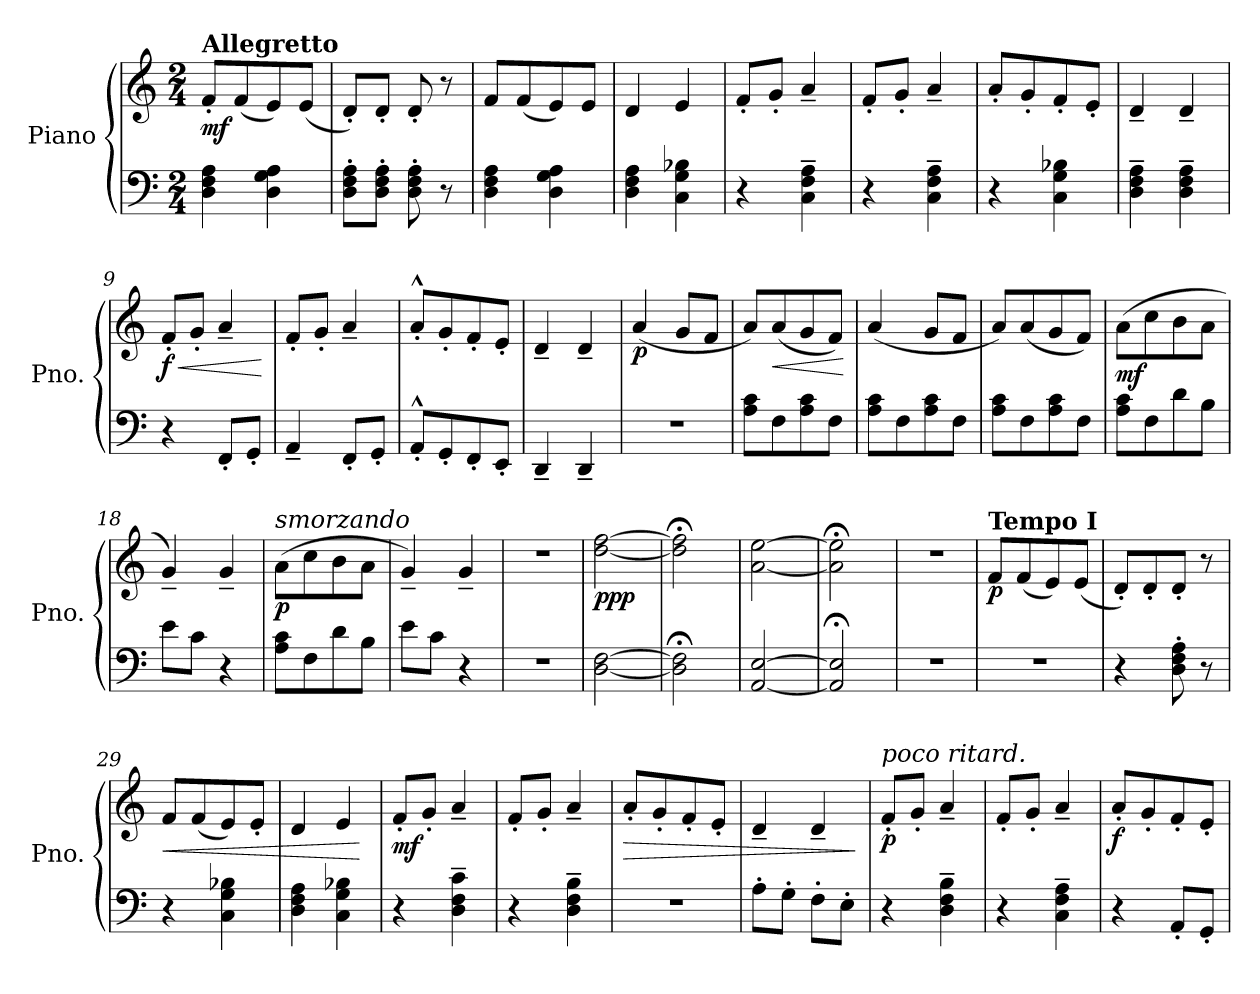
**kern	**kern	**dynam
*part1	*part1	*part1
*staff2	*staff1	*staff1/2
*I"Piano	*	*
*I'Pno.	*	*
*clefF4	*clefG2	*
*k[]	*k[]	*
*M2/4	*M2/4	*
*MM120	*MM120	*
=1	=1	=1
!	!LO:TX:a:B:t=Allegretto	!
!	!	!LO:DY:b
4D\ 4F\ 4A\	8f'/L	mf
.	(8f/	.
4D\ 4G\ 4A\	8e/)	.
.	(8e/J	.
=2	=2	=2
8D\' 8F\' 8A\'L	8d'/L)	.
8D\' 8F\' 8A\'J	8d'/J	.
8D\' 8F\' 8A\'	8d'/	.
8r	8r	.
=3	=3	=3
4D\ 4F\ 4A\	8f/L	.
.	(8f/	.
4D\ 4G\ 4A\	8e/)	.
.	8e/J	.
=4	=4	=4
4D\ 4F\ 4A\	4d/	.
4C\ 4G\ 4B-X\	4e/	.
=5	=5	=5
4r	8f'/L	.
.	8g'/J	.
4C\~ 4F\~ 4A\~	4a~/	.
=6	=6	=6
4r	8f'/L	.
.	8g'/J	.
4C\~ 4F\~ 4A\~	4a~/	.
!!LO:LB:g=z
=7	=7	=7
4r	8a'/L	.
.	8g'/	.
4C\ 4G\ 4B-X\	8f'/	.
.	8e'/J	.
=8	=8	=8
4D\~ 4F\~ 4A\~	4d~/	.
4D\~ 4F\~ 4A\~	4d~/	.
=9	=9	=9
!	!	!LO:HP:b
!	!	!LO:DY:n=1:b
4r	8f'/L	< f
.	8g'/J	.
8FF'/L	4a~/	.
8GG'/J	.	.
.	.	[
=10	=10	=10
4AA~/	8f'/L	.
.	8g'/J	.
8FF'/L	4a~/	.
8GG'/J	.	.
=11	=11	=11
8AA'^^/L	8a^^'/L	.
8GG'/	8g'/	.
8FF'/	8f'/	.
8EE'/J	8e'/J	.
=12	=12	=12
4DD~/	4d~/	.
4DD~/	4d~/	.
=13	=13	=13
!	!	!LO:DY:b
2r	(4a/	p
.	8g/L	.
.	8f/J	.
!!LO:LB:g=z
=14	=14	=14
8A\ 8c\L	8a/L)	.
!	!	!LO:HP:b
8F\	(8a/	<
8A\ 8c\	8g/	.
8F\J	8f/J)	.
.	.	[
=15	=15	=15
8A\ 8c\L	(4a/	.
8F\	.	.
8A\ 8c\	8g/L	.
8F\J	8f/J	.
=16	=16	=16
8A\ 8c\L	8a/L)	.
8F\	(8a/	.
8A\ 8c\	8g/	.
8F\J	8f/J)	.
=17	=17	=17
!	!	!LO:DY:b
8A\ 8c\L	(8a\L	mf
8F\	8cc\	.
8d\	8b\	.
8B\J	8a\J	.
=18	=18	=18
8e\L	4g~/)	.
8c\J	.	.
4r	4g~/	.
=19	=19	=19
!	!LO:TX:a:i:t=smorzando	!
!	!	!LO:DY:b
8A\ 8c\L	(8a\L	p
8F\	8cc\	.
8d\	8b\	.
8B\J	8a\J	.
=20	=20	=20
8e\L	4g~/)	.
8c\J	.	.
4r	4g~/	.
=21	=21	=21
2r	2r	.
!!LO:LB:g=z
=22	=22	=22
!	!	!LO:DY:b
[2D\ [2F\	[2dd\ [2ff\	ppp
=23	=23	=23
2D\];< 2F\];<	2dd\];< 2ff\];<	.
=24	=24	=24
[2AA/ [2E/	[2a\ [2ee\	.
=25	=25	=25
2AA/];< 2E/];<	2a\];< 2ee\];<	.
=26	=26	=26
2r	2r	.
=27	=27	=27
!	!LO:TX:a:B:t=Tempo I	!
!	!	!LO:DY:b
2r	8f/L	p
.	(8f/	.
.	8e/)	.
.	(8e/J	.
=28	=28	=28
4r	8d'/L)	.
.	8d'/	.
8D\' 8F\' 8A\'	8d'/J	.
8r	8r	.
=29	=29	=29
!	!	!LO:HP:b
4r	8f/L	<
.	(8f/	.
4C\ 4G\ 4B-X\	8e/)	.
.	8e'/J	.
!!LO:LB:g=z
=30	=30	=30
4D\ 4F\ 4A\	4d/	.
4C\ 4G\ 4B-X\	4e/	.
.	.	[
=31	=31	=31
!	!	!LO:DY:b
4r	8f'/L	mf
.	8g'/J	.
4D\~ 4F\~ 4c\~	4a~/	.
=32	=32	=32
4r	8f'/L	.
.	8g'/J	.
4D\~ 4F\~ 4B\~	4a~/	.
=33	=33	=33
!	!	!LO:HP:b
2r	8a'/L	>
.	8g'/	.
.	8f'/	.
.	8e'/J	.
=34	=34	=34
8A'\L	4d~/	.
8G'\J	.	.
8F'\L	4d~/	.
8E'\J	.	.
.	.	]
=35	=35	=35
!	!LO:TX:a:i:t=poco ritard.	!
!	!	!LO:DY:b
4r	8f'/L	p
.	8g'/J	.
4D\~ 4F\~ 4B\~	4a~/	.
=36	=36	=36
4r	8f'/L	.
.	8g'/J	.
4C\~ 4F\~ 4A\~	4a~/	.
!!LO:PB:g=z
=37	=37	=37
!	!	!LO:DY:b
4r	8a'/L	f
.	8g'/	.
8AA'/L	8f'/	.
8GG'/J	8e'/J	.
=	=	=
*-	*-	*-
